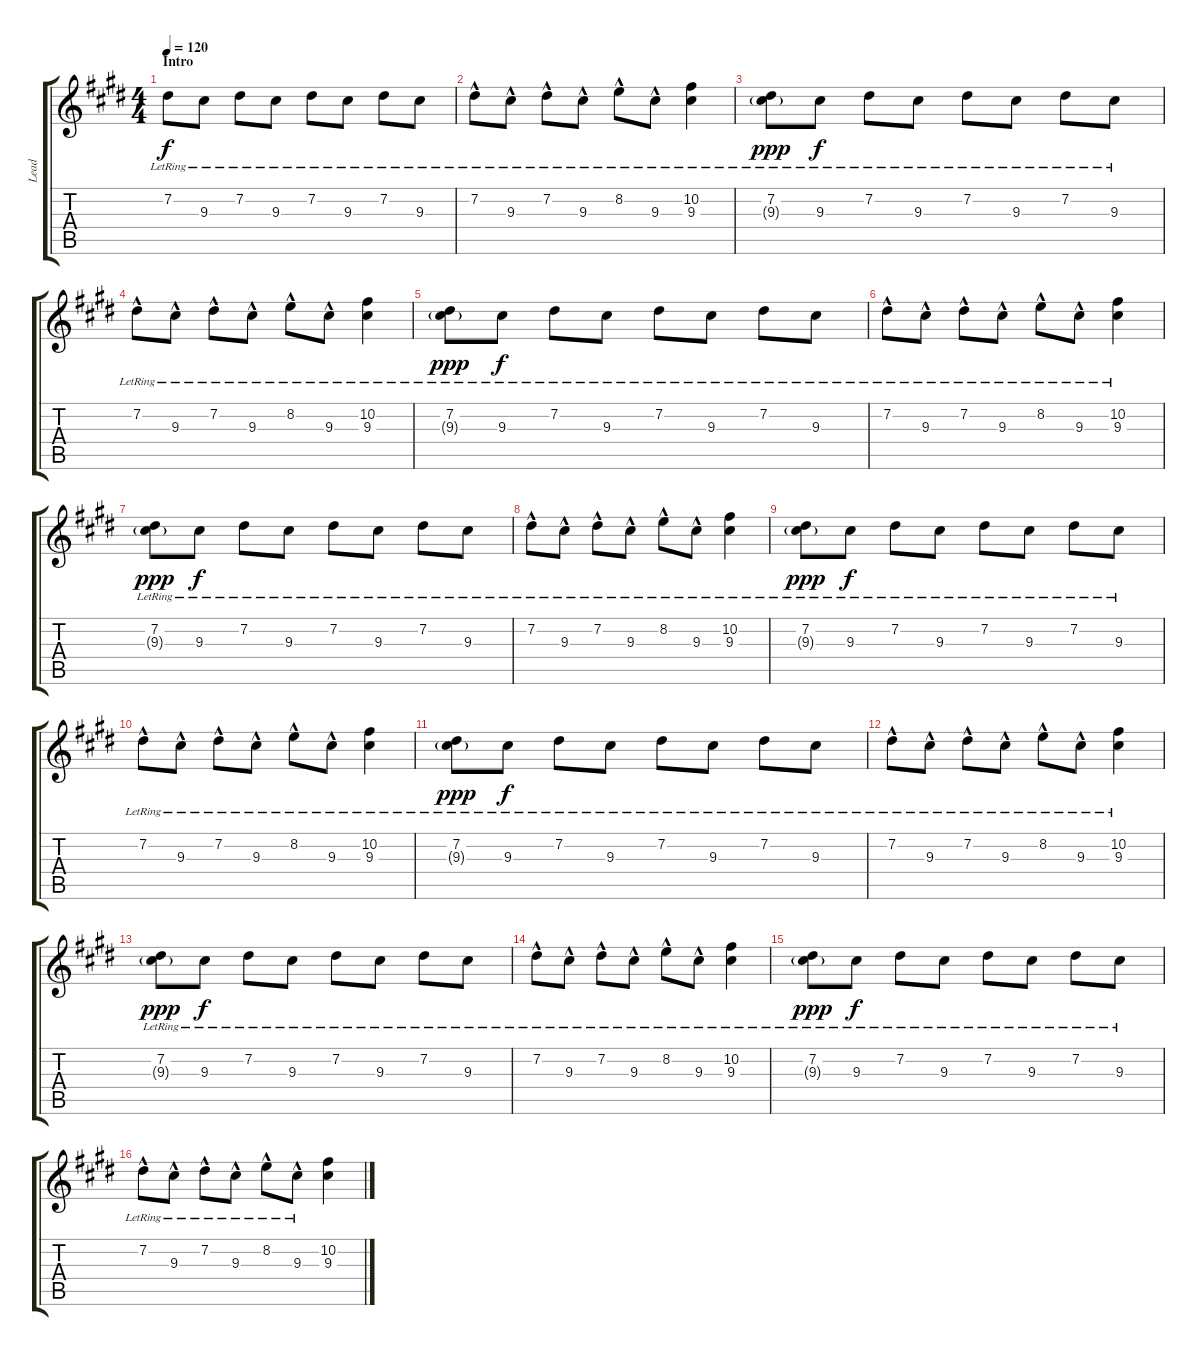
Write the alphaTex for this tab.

\track ("Lead" "Lead") {instrument overdrivenguitar}
\staff {score tabs}
\tuning (Db4 Ab3 E3 B2 Gb2 Db2) {hide}
\ts (4 4)
\section ("" "Intro")
\tempo 120
\clef g2
\ks c#minor
7.2{lr}.8{dy f instrument overdrivenguitar} 9.3{lr}.8 7.2{lr}.8 9.3{lr}.8 7.2{lr}.8 9.3{lr}.8 7.2{lr}.8 9.3{lr}.8 |
7.2{hac lr}.8 9.3{hac lr}.8 7.2{hac lr}.8 9.3{hac lr}.8 8.2{hac lr}.8 9.3{hac lr}.8 (10.2{lr} 9.3{lr}).4 |
(7.2{lr} 9.3{g}).8{dy ppp} 9.3{lr}.8{dy f} 7.2{lr}.8 9.3{lr}.8 7.2{lr}.8 9.3{lr}.8 7.2{lr}.8 9.3{lr}.8 |
7.2{hac lr}.8 9.3{hac lr}.8 7.2{hac lr}.8 9.3{hac lr}.8 8.2{hac lr}.8 9.3{hac lr}.8 (10.2{lr} 9.3{lr}).4 |
(7.2{lr} 9.3{g}).8{dy ppp} 9.3{lr}.8{dy f} 7.2{lr}.8 9.3{lr}.8 7.2{lr}.8 9.3{lr}.8 7.2{lr}.8 9.3{lr}.8 |
7.2{hac lr}.8 9.3{hac lr}.8 7.2{hac lr}.8 9.3{hac lr}.8 8.2{hac lr}.8 9.3{hac lr}.8 (10.2{lr} 9.3{lr}).4 |
(7.2{lr} 9.3{g}).8{dy ppp} 9.3{lr}.8{dy f} 7.2{lr}.8 9.3{lr}.8 7.2{lr}.8 9.3{lr}.8 7.2{lr}.8 9.3{lr}.8 |
7.2{hac lr}.8 9.3{hac lr}.8 7.2{hac lr}.8 9.3{hac lr}.8 8.2{hac lr}.8 9.3{hac lr}.8 (10.2{lr} 9.3{lr}).4 |
(7.2{lr} 9.3{g}).8{dy ppp} 9.3{lr}.8{dy f} 7.2{lr}.8 9.3{lr}.8 7.2{lr}.8 9.3{lr}.8 7.2{lr}.8 9.3{lr}.8 |
7.2{hac lr}.8 9.3{hac lr}.8 7.2{hac lr}.8 9.3{hac lr}.8 8.2{hac lr}.8 9.3{hac lr}.8 (10.2{lr} 9.3{lr}).4 |
(7.2{lr} 9.3{g}).8{dy ppp} 9.3{lr}.8{dy f} 7.2{lr}.8 9.3{lr}.8 7.2{lr}.8 9.3{lr}.8 7.2{lr}.8 9.3{lr}.8 |
7.2{hac lr}.8 9.3{hac lr}.8 7.2{hac lr}.8 9.3{hac lr}.8 8.2{hac lr}.8 9.3{hac lr}.8 (10.2{lr} 9.3{lr}).4 |
(7.2{lr} 9.3{g}).8{dy ppp} 9.3{lr}.8{dy f} 7.2{lr}.8 9.3{lr}.8 7.2{lr}.8 9.3{lr}.8 7.2{lr}.8 9.3{lr}.8 |
7.2{hac lr}.8 9.3{hac lr}.8 7.2{hac lr}.8 9.3{hac lr}.8 8.2{hac lr}.8 9.3{hac lr}.8 (10.2{lr} 9.3{lr}).4 |
(7.2{lr} 9.3{g}).8{dy ppp} 9.3{lr}.8{dy f} 7.2{lr}.8 9.3{lr}.8 7.2{lr}.8 9.3{lr}.8 7.2{lr}.8 9.3{lr}.8 |
7.2{hac lr}.8 9.3{hac lr}.8 7.2{hac lr}.8 9.3{hac lr}.8 8.2{hac lr}.8 9.3{hac lr}.8 (10.2 9.3).4
